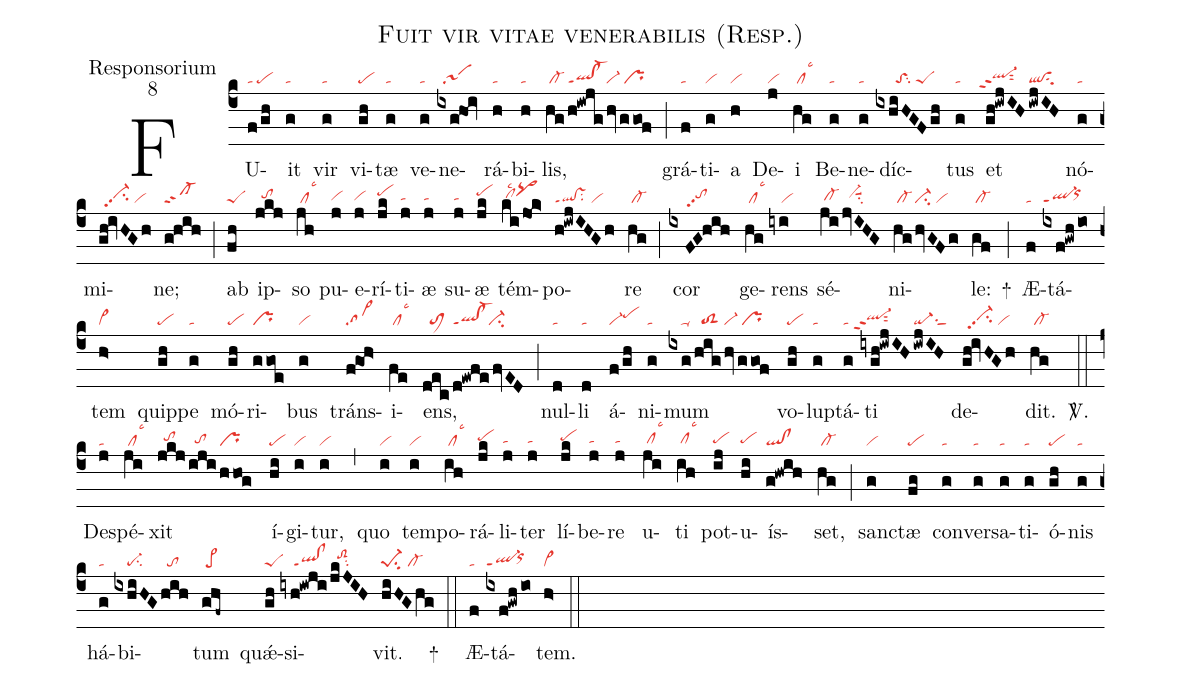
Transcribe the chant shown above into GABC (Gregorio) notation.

name:Fuit vir vitae venerabilis (Resp.);
office-part:Responsorium;
mode:8;
nabc-lines:1;
%%
(c4)
FU(f/gh|ta/pe)it(g|ta) vir(g|ta) vi(gh|pe)tæ(g|ta) ve(g|ta)ne(ixg!hoi|//sa1)rá(h|ta)bi(h|ta)lis,(hg|/cl-|/h!iwjg|ql!cl-ppt1|/hv|vi-|/ggof|/pr) (;)
grá(f|ta)ti(g|vi)a(h|vi) De(j|vi)i(hg|/cllsc3) Be(g|ta)ne(g|ta)díc(ixhiHGFgh|//////toSsu2/peS)tus(g|ta) et(gh!iwjIH|``ql-hhppt2sut2|/iwjIH|qlsu2) nó(g|ta)mi(gh!ivHGh|//vi-hhpp2su2/vi)ne;(g!hih|sf-) (;)
ab(fh|peS) ip(jkj|//tohh)so(jh|/cllsc3) pu(j|vihg)e(j|vihg)rí(jk|pehi)ti(j|tahg)æ(j|tahg) su(j|tahg)æ(jk|pehi) tém(ki/jo!k>|/clhhlsc2pq>hi)po(h!iwjIHGh|ql!vsppt1su2/vi)re(hg|/cl-) (;)
cor(ixFG!hih|//////tohhpp2) ge(hg|/cllsc3)rens(iyi|////vi) sé(ji|/cl-hg|/jvIHG|//vi-hhsuu1su2)ni(hg|/cl-|/hvGFg|ci-/vi)le:(gf|/cl-) +(;)
Æ(f|ta)tá(ixf!gwh/io|ql-ppt1``orhi)tem(h>|vi>) quip(gh|pe)pe(g|ta) mó(gh|pe)ri(ggoe|pr)bus(g|vi) tráns(f!go!h>|sa>)i(fe|/cllsc3)ens,(dec|//toM1|/d!ewfe/fvED|ql!cl-ppt1``ci-) (;)
nul(d|ta)li(d|ta) á(f/gh|vi-pehi)ni(g|ta)mum(ixg|////ta-|/hig|//toS2|/hv|vi-|/ggof|/pr) vo(gh|pe)lup(g|ta)tá(g|ta)ti(iygh!iwjIH|``ql-hhppt2sut2|/iwjIH|qi-su1sut1) de(gh!ivHGh|//vi-hhpp2su2/vi)dit.(hg|/cl-) <sp>V/</sp>.(::)
De(j|ta)spé(ji|/cllsc3)xit(jkj|//tohh|/iji|//tohg|/hhog|pr) í(hi|pe)gi(i|vi)tur,(i|vi) (,)
quo(i|vi) tem(i|vi)po(ih|/cllsc3)rá(jk|pehh)li(j|tahg)ter(j|tahg) lí(jk|pehh)be(j|tahg)re(j|tahg) u(ji|/clhglsc3)ti(ih|/clhglsc3) pot(ij|pehg)u(hi|pehg)ís(g!hwih|ql!cl)set,(hg|/cl-) (;)
sanc(g|vi)tæ(fg|pe) con(g|ta)ver(g|ta)sa(g|ta)ti(g|ta)ó(gh|pe)nis(g|ta) há(g|ta)bi(ixhiHG|////pe-su2|hih|//to)tum(ghf~|/pe>) quǽ(gh|peS)si(iyh!iwji|////ql!clppt1|/jkJIH|//toS2hisu2)vit.(hiHGhg|pe-1su2/cl-) +(::)
Æ(f|ta)tá(ixf!gwh/io|ql-ppt1``orhi)tem.(h>|vi>) (::)
